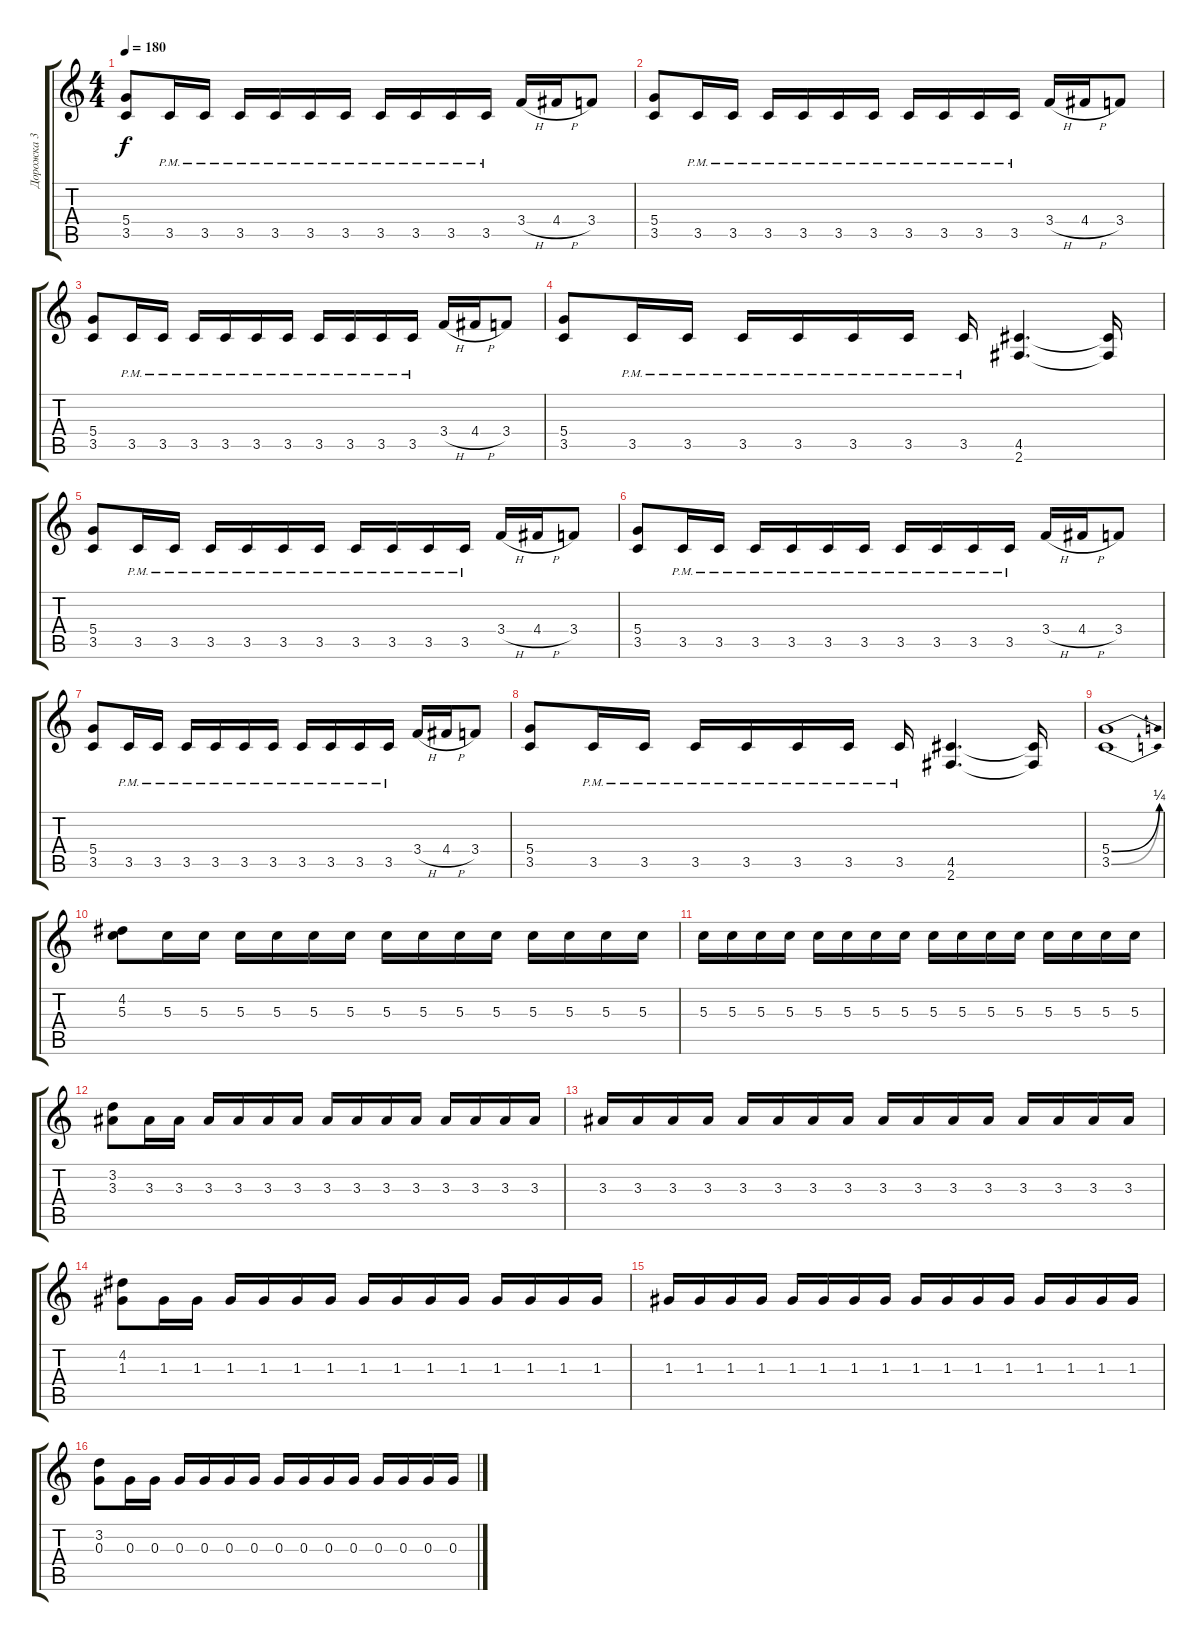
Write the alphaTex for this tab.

\track ("Дорожка 3" "Дорожка 3") {instrument distortionguitar}
\staff {score tabs}
\tuning (E4 B3 G3 D3 A2 E2) {hide}
\ts (4 4)
\tempo 180
\clef g2
\ks c
(5.4 3.5).8{dy f} 3.5{pm}.16 3.5{pm}.16 3.5{pm}.16 3.5{pm}.16 3.5{pm}.16 3.5{pm}.16 3.5{pm}.16 3.5{pm}.16 3.5{pm}.16 3.5{pm}.16 3.4{h}.16 4.4{h}.16 3.4.8 |
(5.4 3.5).8 3.5{pm}.16 3.5{pm}.16 3.5{pm}.16 3.5{pm}.16 3.5{pm}.16 3.5{pm}.16 3.5{pm}.16 3.5{pm}.16 3.5{pm}.16 3.5{pm}.16 3.4{h}.16 4.4{h}.16 3.4.8 |
(5.4 3.5).8 3.5{pm}.16 3.5{pm}.16 3.5{pm}.16 3.5{pm}.16 3.5{pm}.16 3.5{pm}.16 3.5{pm}.16 3.5{pm}.16 3.5{pm}.16 3.5{pm}.16 3.4{h}.16 4.4{h}.16 3.4.8 |
(5.4 3.5).8 3.5{pm}.16 3.5{pm}.16 3.5{pm}.16 3.5{pm}.16 3.5{pm}.16 3.5{pm}.16 3.5{pm}.16 (4.5 2.6).4{d} (4.5{t} 2.6{t}).16 |
(5.4 3.5).8 3.5{pm}.16 3.5{pm}.16 3.5{pm}.16 3.5{pm}.16 3.5{pm}.16 3.5{pm}.16 3.5{pm}.16 3.5{pm}.16 3.5{pm}.16 3.5{pm}.16 3.4{h}.16 4.4{h}.16 3.4.8 |
(5.4 3.5).8 3.5{pm}.16 3.5{pm}.16 3.5{pm}.16 3.5{pm}.16 3.5{pm}.16 3.5{pm}.16 3.5{pm}.16 3.5{pm}.16 3.5{pm}.16 3.5{pm}.16 3.4{h}.16 4.4{h}.16 3.4.8 |
(5.4 3.5).8 3.5{pm}.16 3.5{pm}.16 3.5{pm}.16 3.5{pm}.16 3.5{pm}.16 3.5{pm}.16 3.5{pm}.16 3.5{pm}.16 3.5{pm}.16 3.5{pm}.16 3.4{h}.16 4.4{h}.16 3.4.8 |
(5.4 3.5).8 3.5{pm}.16 3.5{pm}.16 3.5{pm}.16 3.5{pm}.16 3.5{pm}.16 3.5{pm}.16 3.5{pm}.16 (4.5 2.6).4{d} (4.5{t} 2.6{t}).16 |
(5.4{be (bend 0 0 60 1)} 3.5{be (bend 0 0 60 1)}).1 |
(4.2 5.3).8 5.3.16 5.3.16 5.3.16 5.3.16 5.3.16 5.3.16 5.3.16 5.3.16 5.3.16 5.3.16 5.3.16 5.3.16 5.3.16 5.3.16 |
5.3.16 5.3.16 5.3.16 5.3.16 5.3.16 5.3.16 5.3.16 5.3.16 5.3.16 5.3.16 5.3.16 5.3.16 5.3.16 5.3.16 5.3.16 5.3.16 |
(3.2 3.3).8 3.3.16 3.3.16 3.3.16 3.3.16 3.3.16 3.3.16 3.3.16 3.3.16 3.3.16 3.3.16 3.3.16 3.3.16 3.3.16 3.3.16 |
3.3.16 3.3.16 3.3.16 3.3.16 3.3.16 3.3.16 3.3.16 3.3.16 3.3.16 3.3.16 3.3.16 3.3.16 3.3.16 3.3.16 3.3.16 3.3.16 |
(4.2 1.3).8 1.3.16 1.3.16 1.3.16 1.3.16 1.3.16 1.3.16 1.3.16 1.3.16 1.3.16 1.3.16 1.3.16 1.3.16 1.3.16 1.3.16 |
1.3.16 1.3.16 1.3.16 1.3.16 1.3.16 1.3.16 1.3.16 1.3.16 1.3.16 1.3.16 1.3.16 1.3.16 1.3.16 1.3.16 1.3.16 1.3.16 |
(3.2 0.3).8 0.3.16 0.3.16 0.3.16 0.3.16 0.3.16 0.3.16 0.3.16 0.3.16 0.3.16 0.3.16 0.3.16 0.3.16 0.3.16 0.3.16
